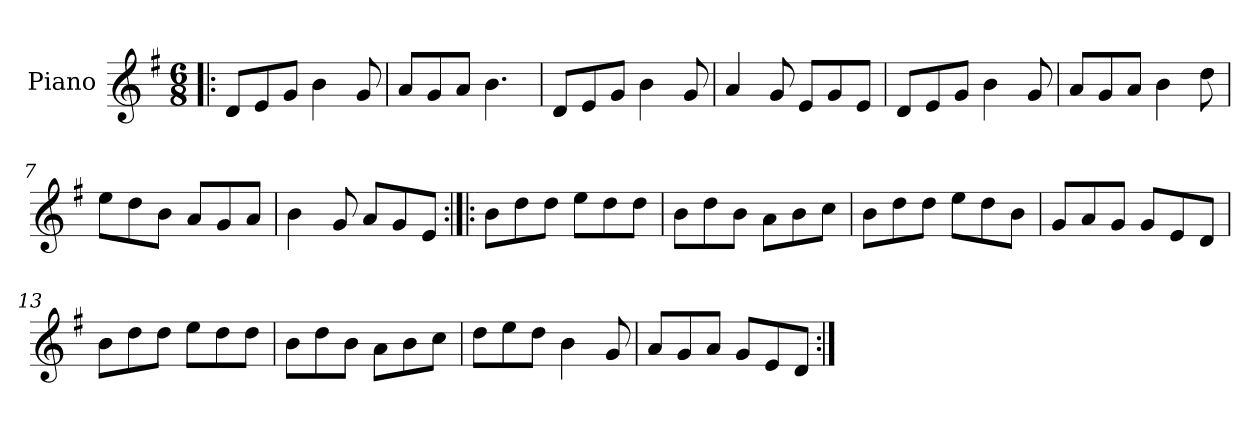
**kern
*part1
*staff1
*I"Piano
*I'Pno
*clefG2
*k[f#]
*G:
*M6/8
=1!|:
8d/L
8e/
8g/J
4b\
8g/
=2
8a/L
8g/
8a/J
4.b\
=3
8d/L
8e/
8g/J
4b\
8g/
=4
4a/
8g/
8e/L
8g/
8e/J
=5
8d/L
8e/
8g/J
4b\
8g/
=6
8a/L
8g/
8a/J
4b\
8dd\
=7
8ee\L
8dd\
8b\J
8a/L
8g/
8a/J
=8
4b\
8g/
8a/L
8g/
8e/J
=9:|!|:
8b\L
8dd\
8dd\J
8ee\L
8dd\
8dd\J
=10
8b\L
8dd\
8b\J
8a\L
8b\
8cc\J
=11
8b\L
8dd\
8dd\J
8ee\L
8dd\
8b\J
=12
8g/L
8a/
8g/J
8g/L
8e/
8d/J
=13
8b\L
8dd\
8dd\J
8ee\L
8dd\
8dd\J
=14
8b\L
8dd\
8b\J
8a\L
8b\
8cc\J
=15
8dd\L
8ee\
8dd\J
4b\
8g/
=16
8a/L
8g/
8a/J
8g/L
8e/
8d/J
=:|!
*-
